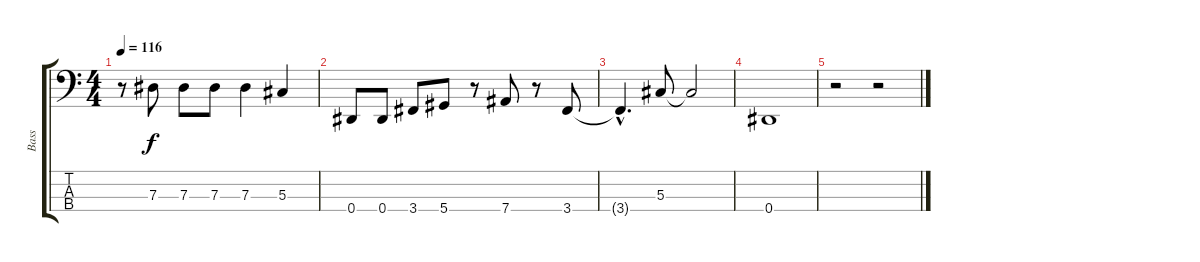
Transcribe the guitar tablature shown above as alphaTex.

\track ("Bass" "Bass") {instrument electricbasspick}
\staff {score tabs}
\tuning (Gb2 Db2 Ab1 Eb1) {hide}
\ts (4 4)
\tempo 116
\clef f4
\ks c
r.8{dy f volume 2} 7.3.8 7.3.8 7.3.8 7.3.4 5.3.4 |
0.4.8 0.4.8 3.4.8 5.4.8 r.8 7.4.8 r.8 3.4.8 |
3.4{hac t}.4{d} 5.3.8 5.3{t}.2 |
0.4.1 |
r.2 r.2{volume 11}
